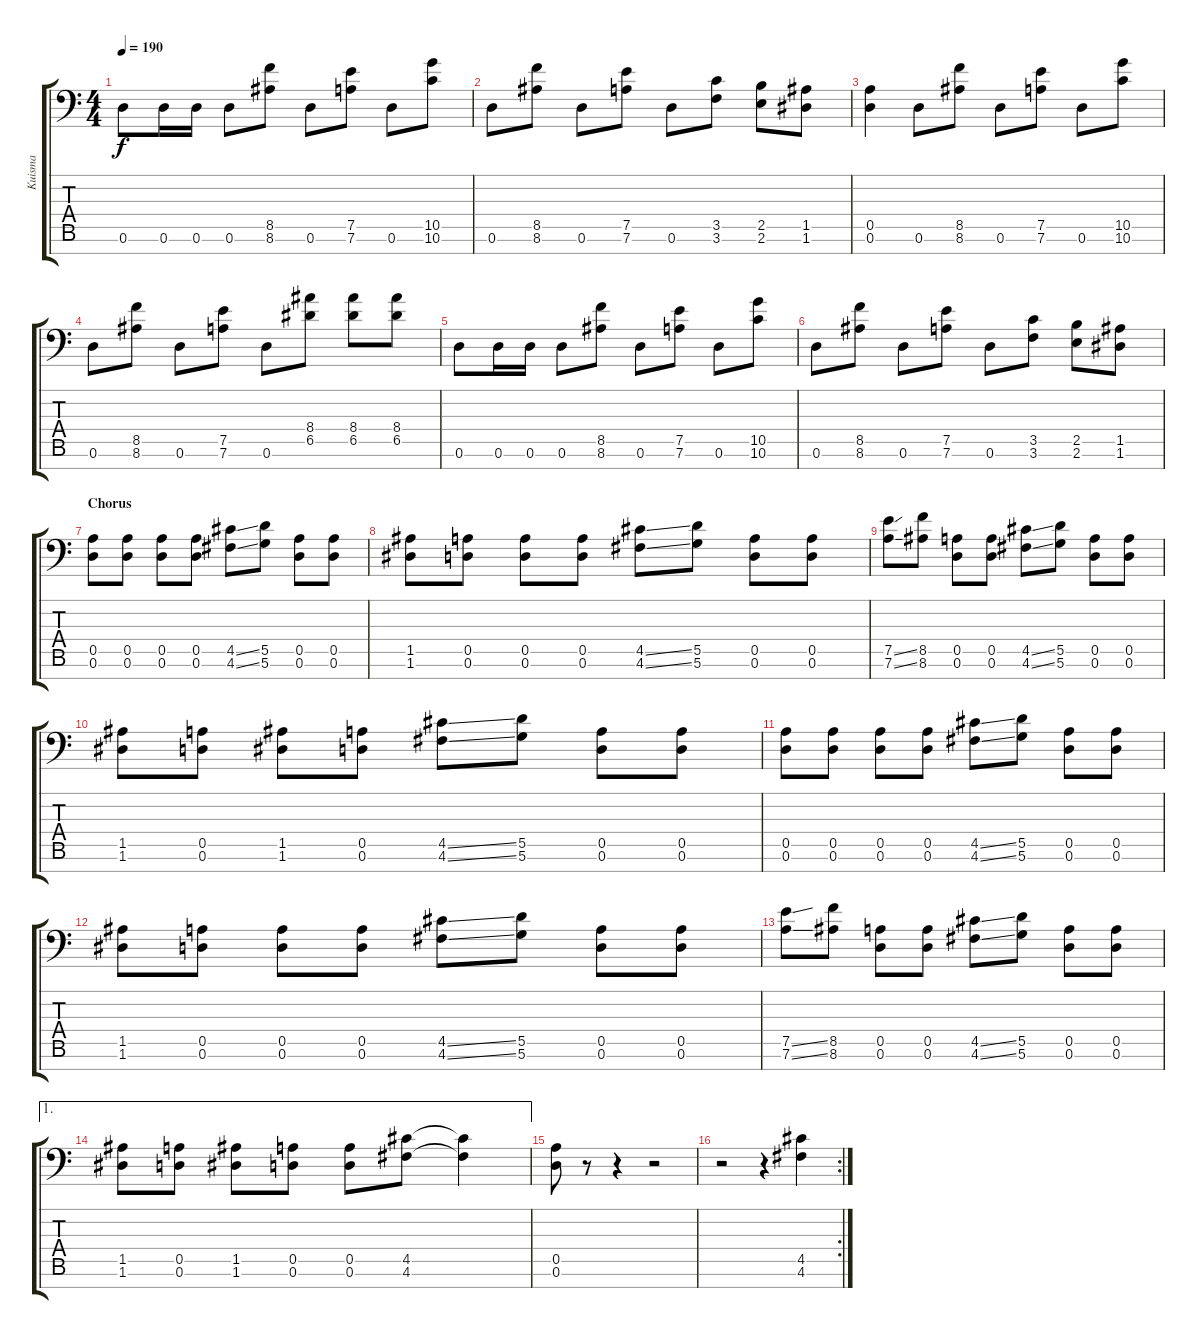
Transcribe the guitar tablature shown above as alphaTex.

\track ("Kuisma" "Kuisma") {instrument distortionguitar}
\staff {score tabs}
\tuning (E4 B3 G3 D3 A2 D2 A1) {hide}
\ts (4 4)
\tempo 190
\clef f4
\ks c
0.6.8{dy f} 0.6.16 0.6.16 0.6.8 (8.5 8.6).8 0.6.8 (7.5 7.6).8 0.6.8 (10.5 10.6).8 |
0.6.8 (8.5 8.6).8 0.6.8 (7.5 7.6).8 0.6.8 (3.5 3.6).8 (2.5 2.6).8 (1.5 1.6).8 |
(0.5 0.6).4 0.6.8 (8.5 8.6).8 0.6.8 (7.5 7.6).8 0.6.8 (10.5 10.6).8 |
0.6.8 (8.5 8.6).8 0.6.8 (7.5 7.6).8 0.6.8 (8.4 6.5).8 (8.4 6.5).8 (8.4 6.5).8 |
0.6.8 0.6.16 0.6.16 0.6.8 (8.5 8.6).8 0.6.8 (7.5 7.6).8 0.6.8 (10.5 10.6).8 |
0.6.8 (8.5 8.6).8 0.6.8 (7.5 7.6).8 0.6.8 (3.5 3.6).8 (2.5 2.6).8 (1.5 1.6).8 |
\section ("" "Chorus")
(0.5 0.6).8 (0.5 0.6).8 (0.5 0.6).8 (0.5 0.6).8 (4.5{ss} 4.6{ss}).8 (5.5 5.6).8 (0.5 0.6).8 (0.5 0.6).8 |
(1.5 1.6).8 (0.5 0.6).8 (0.5 0.6).8 (0.5 0.6).8 (4.5{ss} 4.6{ss}).8 (5.5 5.6).8 (0.5 0.6).8 (0.5 0.6).8 |
(7.5{ss} 7.6{ss}).8 (8.5 8.6).8 (0.5 0.6).8 (0.5 0.6).8 (4.5{ss} 4.6{ss}).8 (5.5 5.6).8 (0.5 0.6).8 (0.5 0.6).8 |
(1.5 1.6).8 (0.5 0.6).8 (1.5 1.6).8 (0.5 0.6).8 (4.5{ss} 4.6{ss}).8 (5.5 5.6).8 (0.5 0.6).8 (0.5 0.6).8 |
(0.5 0.6).8 (0.5 0.6).8 (0.5 0.6).8 (0.5 0.6).8 (4.5{ss} 4.6{ss}).8 (5.5 5.6).8 (0.5 0.6).8 (0.5 0.6).8 |
(1.5 1.6).8 (0.5 0.6).8 (0.5 0.6).8 (0.5 0.6).8 (4.5{ss} 4.6{ss}).8 (5.5 5.6).8 (0.5 0.6).8 (0.5 0.6).8 |
(7.5{ss} 7.6{ss}).8 (8.5 8.6).8 (0.5 0.6).8 (0.5 0.6).8 (4.5{ss} 4.6{ss}).8 (5.5 5.6).8 (0.5 0.6).8 (0.5 0.6).8 |
\ae 1
(1.5 1.6).8 (0.5 0.6).8 (1.5 1.6).8 (0.5 0.6).8 (0.5 0.6).8 (4.5 4.6).8 (4.5{t} 4.6{t}).4 |
(0.5 0.6).8 r.8 r.4 r.2 |
\rc 2
r.2 r.4 (4.5 4.6).4
